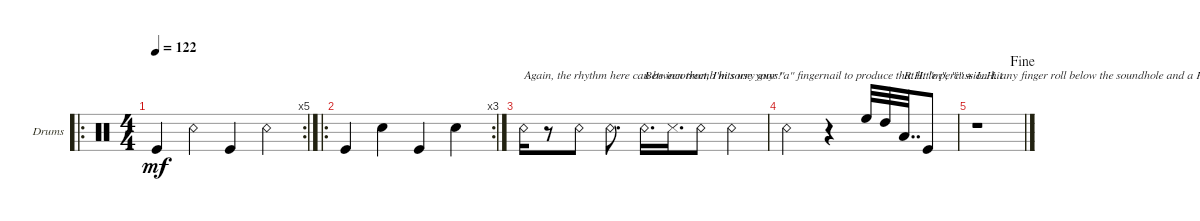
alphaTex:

\defaultSystemsLayout 4
\bracketExtendMode groupsimilarinstruments
\firstSystemTrackNameOrientation horizontal
\otherSystemsTrackNameOrientation horizontal
\track ("Drumkit" "Drums") {instrument percussion}
\staff {score}
\articulation defaults
\ro
\rc 5
\ts (4 4)
\tempo 122
\clef neutral
\ks c "Kick (hit)".4{dy mf} "Snare (rim shot)".4 "Kick (hit)".4 "Snare (rim shot)".4
|
\ro
\rc 3 "Kick (hit)".4 "Snare (hit) 2".4 "Kick (hit)".4 "Snare (hit) 2".4
|
"Snare (rim shot)".16{txt "Again, the rhythm here can be incorrect, I'm sorry guys!"} r.8 "Snare (rim shot)".8 "Snare (rim shot)".8{d} "Snare (rim shot)".16{d txt "Between thumb hits use your \"a\" fingernail to produce that little percussion hit"} "Snare (side stick) 3".16{d} "Snare (rim shot)".8 "Snare (rim shot)".4 |
"Snare (rim shot)".2{txt "                                       R.H. \"m\", \"i\" + L.H. any finger roll below the soundhole and a R.H. bass drum above the soundhole"} r.4 "High Floor Tom (hit)".32 "High Tom (hit)".32 "Low Tom (hit)".32{dd} "Kick (hit)".8 |
\jump fine
r.1
